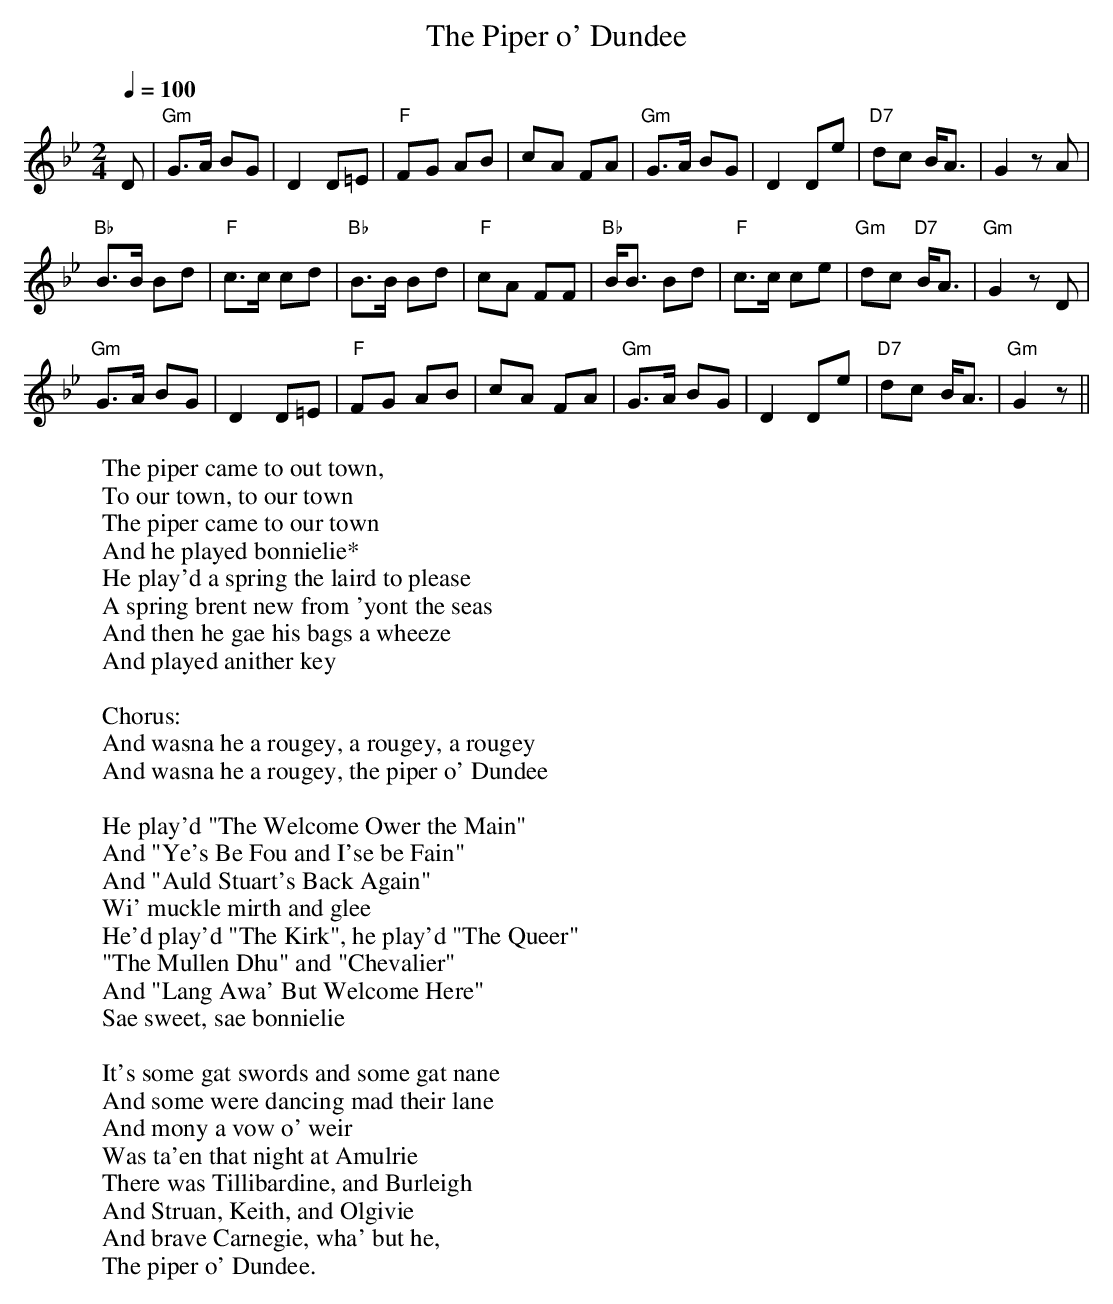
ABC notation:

X:1
T:Piper o' Dundee, The
M:2/4
L:1/8
Q:1/4=100
W:The piper came to out town,
W:To our town, to our town
W:The piper came to our town
W:And he played bonnielie*
W:He play'd a spring the laird to please
W:A spring brent new from 'yont the seas
W:And then he gae his bags a wheeze
W:And played anither key
W:
W:Chorus:
W:And wasna he a rougey, a rougey, a rougey
W:And wasna he a rougey, the piper o' Dundee
W:
W:He play'd "The Welcome Ower the Main"
W:And "Ye's Be Fou and I'se be Fain"
W:And "Auld Stuart's Back Again"
W:Wi' muckle mirth and glee
W:He'd play'd "The Kirk", he play'd "The Queer"
W:"The Mullen Dhu" and "Chevalier"
W:And "Lang Awa' But Welcome Here"
W:Sae sweet, sae bonnielie
W:
W:It's some gat swords and some gat nane
W:And some were dancing mad their lane
W:And mony a vow o' weir
W:Was ta'en that night at Amulrie
W:There was Tillibardine, and Burleigh
W:And Struan, Keith, and Olgivie
W:And brave Carnegie, wha' but he,
W:The piper o' Dundee.
K:Bb
D|"Gm"G3/2A/ BG|D2 D=E|"F"F-G AB|c-A FA|\
"Gm"G3/2A/ BG|D2 De|"D7"dc B/A3/2|G2 zA|
"Bb"B3/2B/ Bd|"F"c3/2c/ cd|"Bb"B3/2B/ Bd|"F"cA FF|\
"Bb"B/B3/2 Bd|"F"c3/2c/ ce|"Gm"dc "D7"B/A3/2|"Gm"G2 zD|
"Gm"G3/2A/ BG|D2 D=E|"F"F-G AB|c-A FA|\
"Gm"G3/2A/ BG|D2 De|"D7"dc B/A3/2|"Gm"G2 z||
